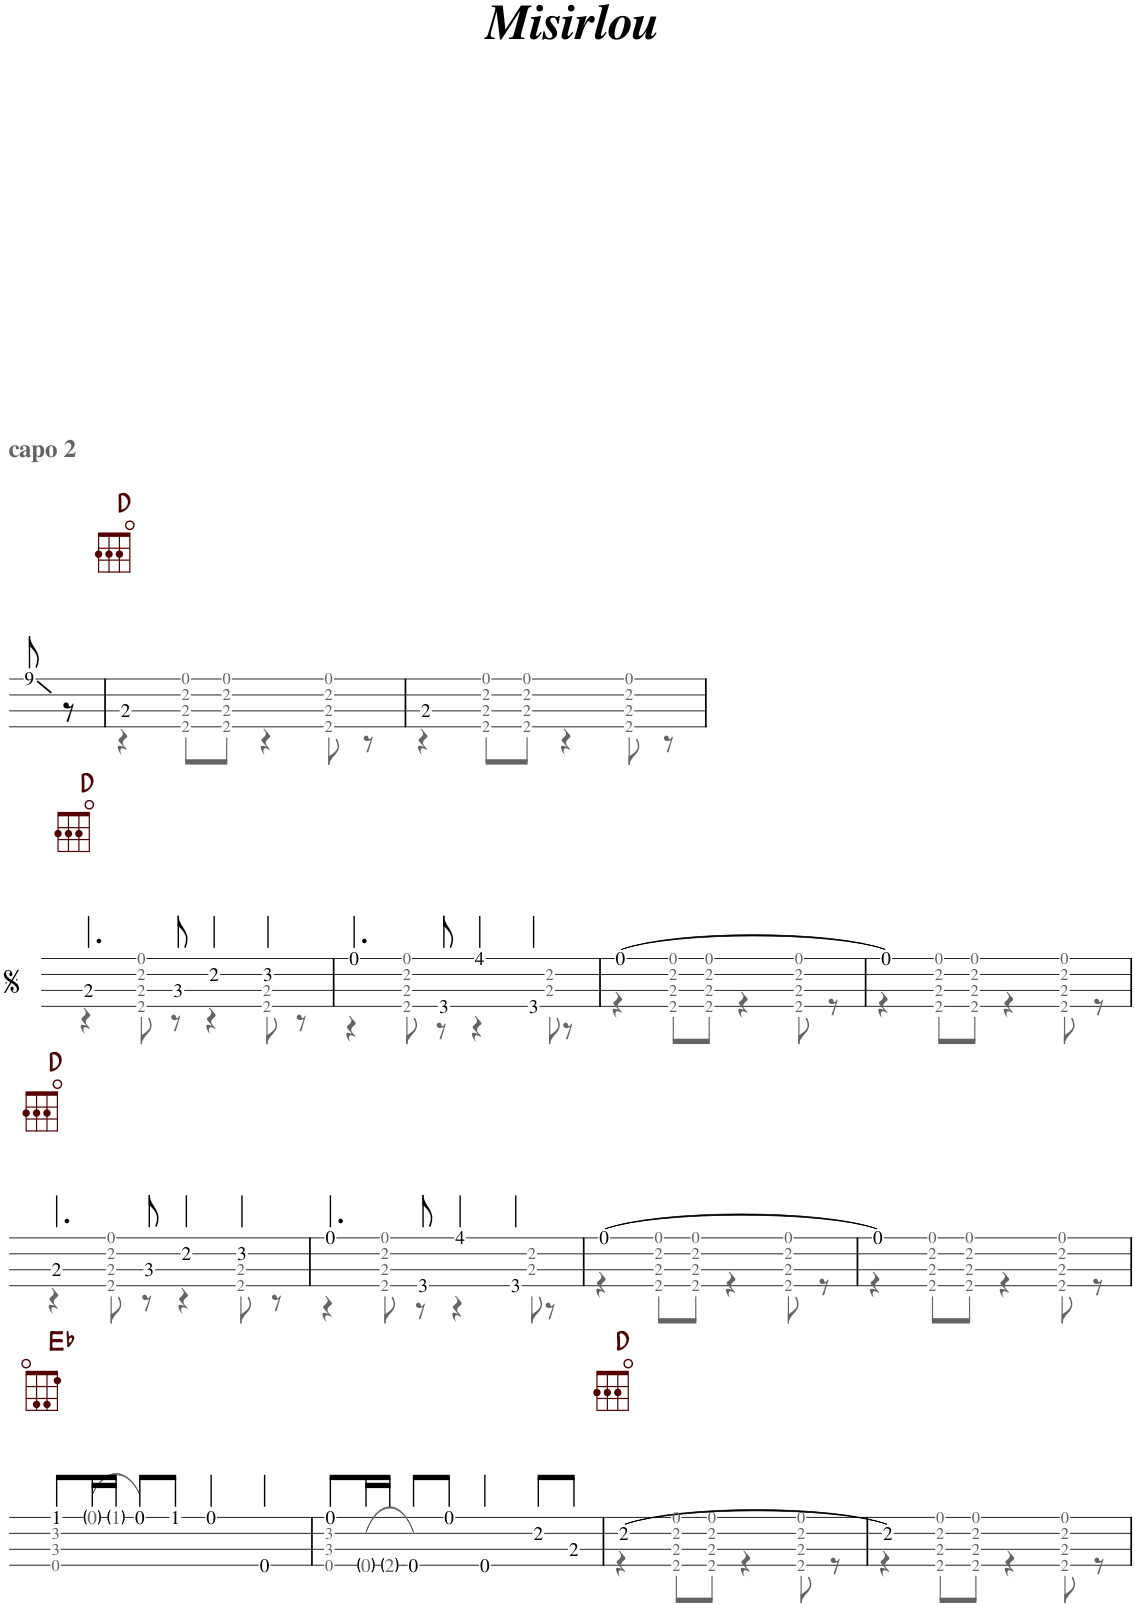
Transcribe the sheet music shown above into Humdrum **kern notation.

**kern	**harte
*part1	*part1
*staff1	*
*I"Ukulélé [Tablature]	*
*stria4	*
*Trd-1c-2	*
*k[b-e-]	*
*M4/4	*
=1	=1
8ff#X/	.
8r	.
=2	=2
*^	*
1d	4r	D:maj
.	8a!i\ 8d!i\ 8f#!i\ 8a!i\L	.
.	8a!i\ 8d!i\ 8f#!i\ 8a!i\J	.
.	4r	.
.	8a!i\ 8d!i\ 8f#!i\ 8a!i\	.
.	8r	.
=3	=3	=3
1d	4r	.
.	8a!i\ 8d!i\ 8f#!i\ 8a!i\L	.
.	8a!i\ 8d!i\ 8f#!i\ 8a!i\J	.
.	4r	.
.	8a!i\ 8d!i\ 8f#!i\ 8a!i\	.
.	8r	.
!!LO:LB:g=z	!!
=4	=4	=4
4.d/	4r	D:maj
.	8a!i\ 8d!i\ 8f#!i\ 8a!i\	.
8e-/	8r	.
4f#X/	4r	.
4g/	8a!i\ 8d!i\	.
.	8r	.
=5	=5	=5
4.a/	4r	.
.	8a!i\ 8d!i\ 8f#!i\ 8a!i\	.
8b-/	8r	.
4cc#X/	4r	.
4b-/	8d!i\ 8f#!i\	.
.	8r	.
=6	=6	=6
[1a	4r	.
.	8a!i\ 8d!i\ 8f#!i\ 8a!i\L	.
.	8a!i\ 8d!i\ 8f#!i\ 8a!i\J	.
.	4r	.
.	8a!i\ 8d!i\ 8f#!i\ 8a!i\	.
.	8r	.
=7	=7	=7
1a]	4r	.
.	8a!i\ 8d!i\ 8f#!i\ 8a!i\L	.
.	8a!i\ 8d!i\ 8f#!i\ 8a!i\J	.
.	4r	.
.	8a!i\ 8d!i\ 8f#!i\ 8a!i\	.
.	8r	.
!!LO:LB:g=z	!!
=8	=8	=8
4.d/	4r	D:maj
.	8a!i\ 8d!i\ 8f#!i\ 8a!i\	.
8e-/	8r	.
4f#X/	4r	.
4g/	8a!i\ 8d!i\	.
.	8r	.
=9	=9	=9
4.a/	4r	.
.	8a!i\ 8d!i\ 8f#!i\ 8a!i\	.
8b-/	8r	.
4cc#X/	4r	.
4b-/	8d!i\ 8f#!i\	.
.	8r	.
=10	=10	=10
[1a	4r	.
.	8a!i\ 8d!i\ 8f#!i\ 8a!i\L	.
.	8a!i\ 8d!i\ 8f#!i\ 8a!i\J	.
.	4r	.
.	8a!i\ 8d!i\ 8f#!i\ 8a!i\	.
.	8r	.
=11	=11	=11
1a]	4r	.
.	8a!i\ 8d!i\ 8f#!i\ 8a!i\L	.
.	8a!i\ 8d!i\ 8f#!i\ 8a!i\J	.
.	4r	.
.	8a!i\ 8d!i\ 8f#!i\ 8a!i\	.
.	8r	.
!!LO:LB:g=z	!!
=12	=12	=12
8b-/L	1g!i 1e-!i 1g!i	Eb:maj
(16ai/L	.	.
16b-i/JJ	.	.
8a/L)	.	.
8b-/J	.	.
4a/	.	.
4g/	.	.
=13	=13	=13
8a/L	1g!i 1e-!i 1g!i	.
(16gi/L	.	.
16ai/JJ	.	.
8g/L)	.	.
8a/J	.	.
4g/	.	.
8f#X/L	.	.
8d/J	.	.
=14	=14	=14
[1f#X	4r	D:maj
.	8a!i\ 8d!i\ 8f#!i\ 8a!i\L	.
.	8a!i\ 8d!i\ 8f#!i\ 8a!i\J	.
.	4r	.
.	8a!i\ 8d!i\ 8f#!i\ 8a!i\	.
.	8r	.
=15	=15	=15
1f#]	4r	.
.	8a!i\ 8d!i\ 8f#!i\ 8a!i\L	.
.	8a!i\ 8d!i\ 8f#!i\ 8a!i\J	.
.	4r	.
.	8a!i\ 8d!i\ 8f#!i\ 8a!i\	.
.	8r	.
*v	*v	*
=	=
*-	*-
